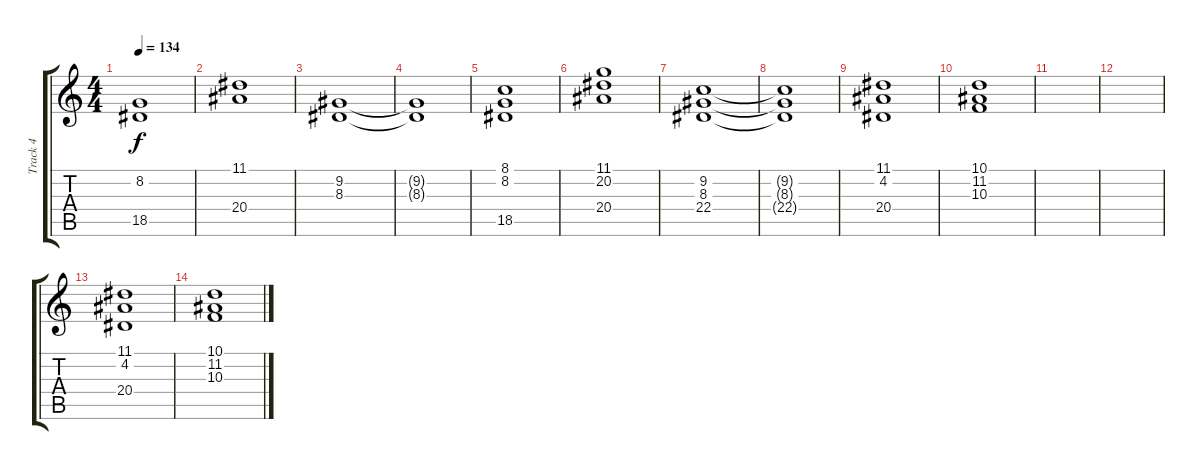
\track ("Track 4" "Track 4") {instrument tremolostrings}
\staff {score tabs}
\tuning (E4 B3 G3 D3 A2 E2) {hide}
\ts (4 4)
\tempo 134
\clef g2
\ks c
(8.2 18.5).1{dy f volume 12 balance 8} |
(11.1 20.4).1 |
(9.2 8.3).1 |
(9.2{t} 8.3{t}).1 |
(8.1 8.2 18.5).1 |
(11.1 20.2 20.4).1 |
(9.2 8.3 22.4).1 |
(9.2{t} 8.3{t} 22.4{t}).1 |
(11.1 4.2 20.4).1 |
(10.1 11.2 10.3).1 |
|
|
(11.1 4.2 20.4).1 |
(10.1 11.2 10.3).1
